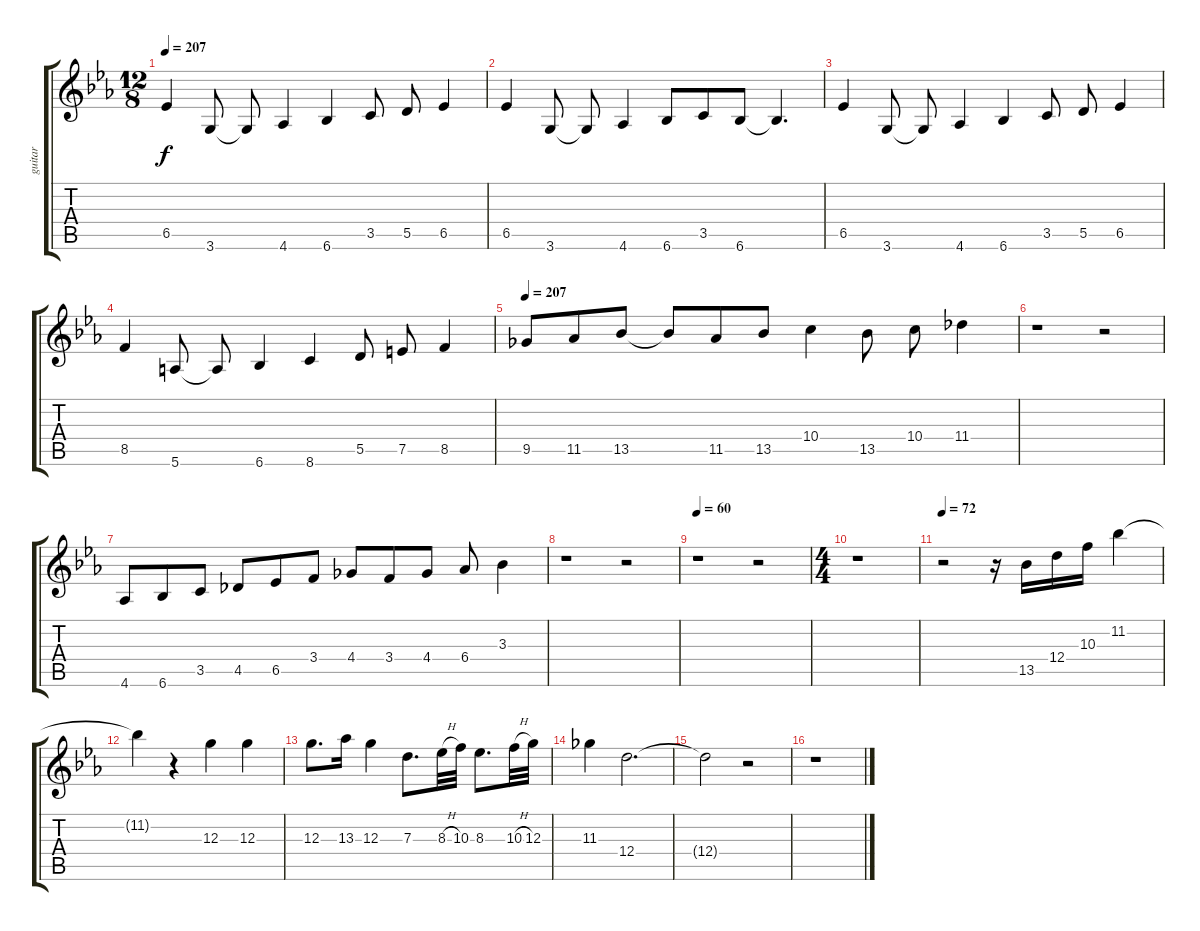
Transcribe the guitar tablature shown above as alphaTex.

\track ("guitar" "guitar") {instrument acousticguitarsteel}
\staff {score tabs}
\tuning (E4 B3 G3 D3 A2 E2) {hide}
\ts (12 8)
\tempo 207
\clef g2
\ks eb
6.5.4{dy f} 3.6.8 3.6{t}.8 4.6.4 6.6.4 3.5.8 5.5.8 6.5.4 |
6.5.4 3.6.8 3.6{t}.8 4.6.4 6.6.8 3.5.8 6.6.8 6.6{t}.4{d} |
6.5.4 3.6.8 3.6{t}.8 4.6.4 6.6.4 3.5.8 5.5.8 6.5.4 |
8.5.4 5.6.8 5.6{t}.8 6.6.4 8.6.4 5.5.8 7.5.8 8.5.4 |
\tempo 207
9.5.8 11.5.8 13.5.8 13.5{t}.8 11.5.8 13.5.8 10.4.4 13.5.8 10.4.8 11.4.4 |
r.1 r.2 |
4.6.8 6.6.8 3.5.8 4.5.8 6.5.8 3.4.8 4.4.8 3.4.8 4.4.8 6.4.8 3.3.4 |
r.1 r.2 |
\tempo 60
r.1 r.2 |
\ts (4 4)
r.1 |
\tempo 72
r.2 r.16 13.5.16 12.4.16 10.3.16 11.2.4 |
11.2{t}.4 r.4 12.3.4 12.3.4 |
12.3.8{d} 13.3.16 12.3.4 7.3.8{d} 8.3{h}.32 10.3.32 8.3.8{d} 10.3{h}.32 12.3.32 |
11.3.4 12.4.2{d} |
12.4{t}.2 r.2 |
r.1
